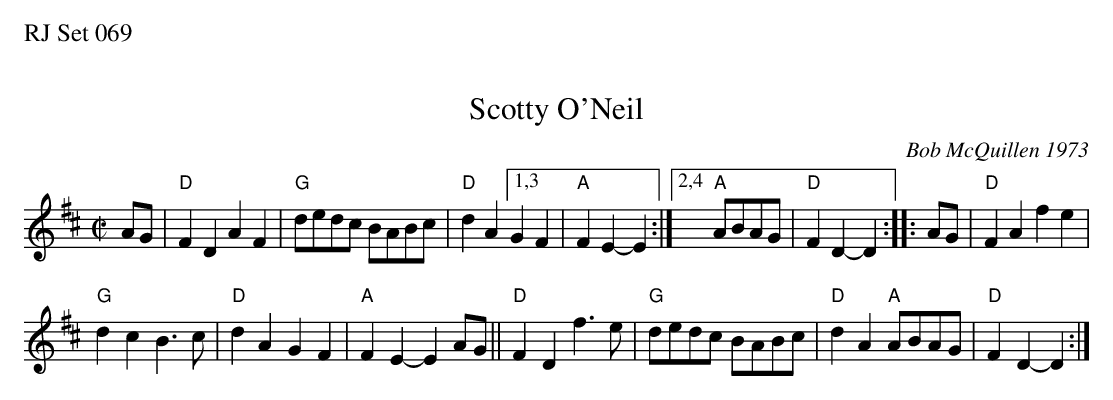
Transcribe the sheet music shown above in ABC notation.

X:1
T: Scotty O'Neil
C: Bob McQuillen 1973
M: C|
K: D
AG | "D"F2D2 A2F2 | "G"dedc BABc |\
"D"d2A2 [1,3 G2F2 | "A"F2E2- E2 :|\
[2,4 "A"ABAG | "D"F2D2- D2 :|\
|: AG |\
"D"F2A2 f2e2 |
"G"d2c2 B3c |\
"D"d2A2 G2F2 | "A"F2E2- E2AG ||\
"D"F2D2 f3e | "G"dedc BABc |\
"D"d2A2 "A"ABAG | "D"F2D2- D2 :|
